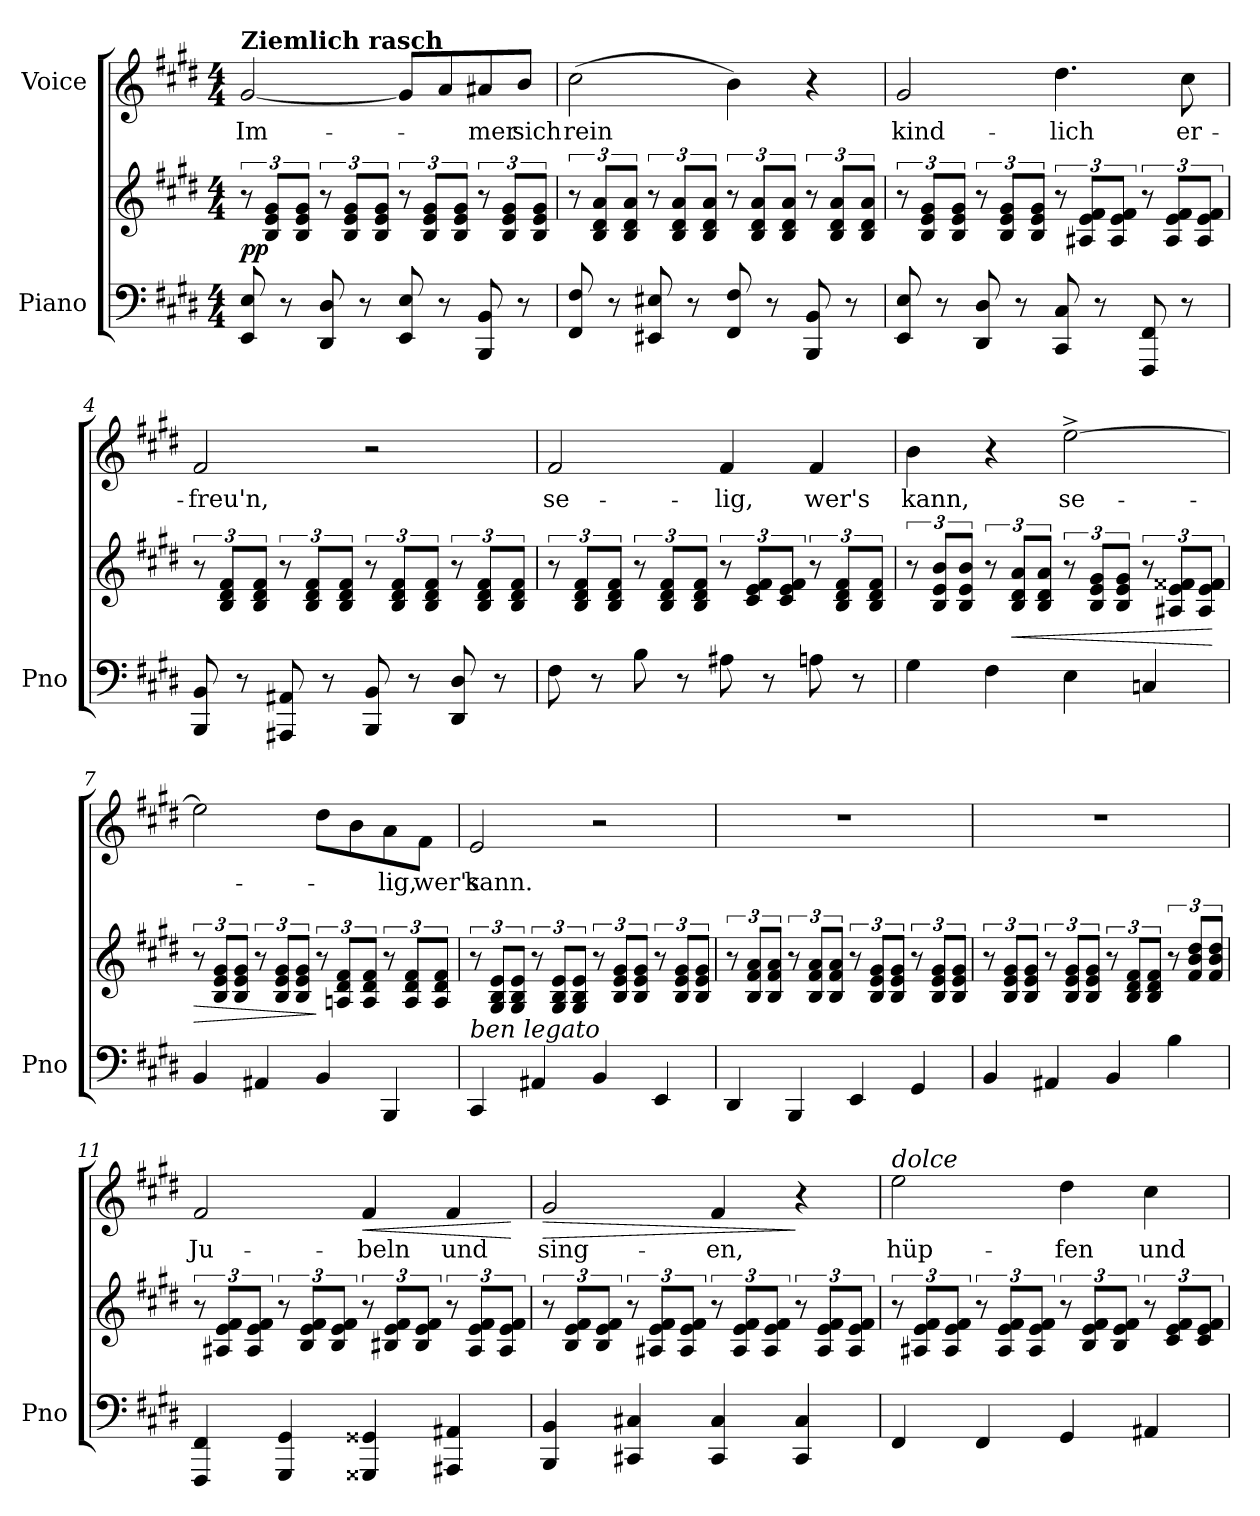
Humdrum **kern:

**kern	**kern	**dynam	**kern	**text	**dynam
*part2	*part2	*part2	*part1	*part1	*part1
*staff3	*staff2	*staff2/3	*staff1	*staff1	*staff1
*I"Piano	*	*	*I"Voice	*	*
*I'Pno	*	*	*	*	*
*clefF4	*clefG2	*	*clefG2	*	*
*k[f#c#g#d#]	*k[f#c#g#d#]	*	*k[f#c#g#d#]	*	*
*M4/4	*M4/4	*	*M4/4	*	*
=1	=1	=1	=1	=1	=1
!	!	!	!LO:TX:a:B:t=Ziemlich rasch	!	!
!	!	!LO:DY:b	!	!LO:LY:b	!
8EE/ 8E/	12r	pp	[2g#/	Im-	.
.	12B/ 12e/ 12g#/L	.	.	.	.
8r	.	.	.	.	.
.	12B/ 12e/ 12g#/J	.	.	.	.
8DD#/ 8D#/	12r	.	.	.	.
.	12B/ 12e/ 12g#/L	.	.	.	.
8r	.	.	.	.	.
.	12B/ 12e/ 12g#/J	.	.	.	.
8EE/ 8E/	12r	.	8g#/L]	.	.
.	12B/ 12e/ 12g#/L	.	.	.	.
8r	.	.	8a/	.	.
.	12B/ 12e/ 12g#/J	.	.	.	.
!	!	!	!	!LO:LY:b	!
8BBB/ 8BB/	12r	.	8a#X/	-mer	.
.	12B/ 12e/ 12g#/L	.	.	.	.
!	!	!	!	!LO:LY:b	!
8r	.	.	8b/J	sich	.
.	12B/ 12e/ 12g#/J	.	.	.	.
=2	=2	=2	=2	=2	=2
!	!	!	!	!LO:LY:b	!
8FF#/ 8F#/	12r	.	(>2cc#\	rein	.
.	12B/ 12d#/ 12a/L	.	.	.	.
8r	.	.	.	.	.
.	12B/ 12d#/ 12a/J	.	.	.	.
8EE#X/ 8E#X/	12r	.	.	.	.
.	12B/ 12d#/ 12a/L	.	.	.	.
8r	.	.	.	.	.
.	12B/ 12d#/ 12a/J	.	.	.	.
8FF#/ 8F#/	12r	.	4b\)	.	.
.	12B/ 12d#/ 12a/L	.	.	.	.
8r	.	.	.	.	.
.	12B/ 12d#/ 12a/J	.	.	.	.
8BBB/ 8BB/	12r	.	4r	.	.
.	12B/ 12d#/ 12a/L	.	.	.	.
8r	.	.	.	.	.
.	12B/ 12d#/ 12a/J	.	.	.	.
!!LO:LB:g=z
=3	=3	=3	=3	=3	=3
!	!	!	!	!LO:LY:b	!
8EE/ 8E/	12r	.	2g#/	kind-	.
.	12B/ 12e/ 12g#/L	.	.	.	.
8r	.	.	.	.	.
.	12B/ 12e/ 12g#/J	.	.	.	.
8DD#/ 8D#/	12r	.	.	.	.
.	12B/ 12e/ 12g#/L	.	.	.	.
8r	.	.	.	.	.
.	12B/ 12e/ 12g#/J	.	.	.	.
!	!	!	!	!LO:LY:b	!
8CC#/ 8C#/	12r	.	4.dd#\	-lich	.
.	12A#X/ 12e/ 12f#/L	.	.	.	.
8r	.	.	.	.	.
.	12A#/ 12e/ 12f#/J	.	.	.	.
8FFF#/ 8FF#/	12r	.	.	.	.
.	12A#/ 12e/ 12f#/L	.	.	.	.
!	!	!	!	!LO:LY:b	!
8r	.	.	8cc#\	er-	.
.	12A#/ 12e/ 12f#/J	.	.	.	.
=4	=4	=4	=4	=4	=4
!	!	!	!	!LO:LY:b	!
8BBB/ 8BB/	12r	.	2f#/	-freu'n,	.
.	12B/ 12d#/ 12f#/L	.	.	.	.
8r	.	.	.	.	.
.	12B/ 12d#/ 12f#/J	.	.	.	.
8AAA#X/ 8AA#X/	12r	.	.	.	.
.	12B/ 12d#/ 12f#/L	.	.	.	.
8r	.	.	.	.	.
.	12B/ 12d#/ 12f#/J	.	.	.	.
8BBB/ 8BB/	12r	.	2r	.	.
.	12B/ 12d#/ 12f#/L	.	.	.	.
8r	.	.	.	.	.
.	12B/ 12d#/ 12f#/J	.	.	.	.
8DD#/ 8D#/	12r	.	.	.	.
.	12B/ 12d#/ 12f#/L	.	.	.	.
8r	.	.	.	.	.
.	12B/ 12d#/ 12f#/J	.	.	.	.
=5	=5	=5	=5	=5	=5
!	!	!	!	!LO:LY:b	!
8F#\	12r	.	2f#/	se-	.
.	12B/ 12d#/ 12f#/L	.	.	.	.
8r	.	.	.	.	.
.	12B/ 12d#/ 12f#/J	.	.	.	.
8B\	12r	.	.	.	.
.	12B/ 12d#/ 12f#/L	.	.	.	.
8r	.	.	.	.	.
.	12B/ 12d#/ 12f#/J	.	.	.	.
!	!	!	!	!LO:LY:b	!
8A#X\	12r	.	4f#/	-lig,	.
.	12c#/ 12e/ 12f#/L	.	.	.	.
8r	.	.	.	.	.
.	12c#/ 12e/ 12f#/J	.	.	.	.
!	!	!	!	!LO:LY:b	!
8An\	12r	.	4f#/	wer's	.
.	12B/ 12d#/ 12f#/L	.	.	.	.
8r	.	.	.	.	.
.	12B/ 12d#/ 12f#/J	.	.	.	.
!!LO:LB:g=z
=6	=6	=6	=6	=6	=6
!	!	!	!	!LO:LY:b	!
4G#\	12r	.	4b\	kann,	.
.	12B/ 12e/ 12b/L	.	.	.	.
.	12B/ 12e/ 12b/J	.	.	.	.
4F#\	12r	.	4r	.	.
!	!	!LO:HP:b	!	!	!
.	12B/ 12d#/ 12a/L	<	.	.	.
.	12B/ 12d#/ 12a/J	.	.	.	.
!	!	!	!	!LO:LY:b	!
4E\	12r	.	[2ee^\	se-	.
.	12B/ 12e/ 12g#/L	.	.	.	.
.	12B/ 12e/ 12g#/J	.	.	.	.
4Cn/	12r	.	.	.	.
.	12A#X/ 12e/ 12f##X/L	.	.	.	.
.	12A#/ 12e/ 12f##/J	.	.	.	.
.	.	[	.	.	.
=7	=7	=7	=7	=7	=7
!	!	!LO:HP:b	!	!	!
4BB/	12r	>	2ee\]	.	.
.	12B/ 12e/ 12g#/L	.	.	.	.
.	12B/ 12e/ 12g#/J	.	.	.	.
4AA#X/	12r	.	.	.	.
.	12B/ 12e/ 12g#/L	.	.	.	.
.	12B/ 12e/ 12g#/J	.	.	.	.
4BB/	12r	]	8dd#\L	.	.
.	12An/ 12d#/ 12f#/L	.	.	.	.
.	.	.	8b\	.	.
.	12A/ 12d#/ 12f#/J	.	.	.	.
!	!	!	!	!LO:LY:b	!
4BBB/	12r	.	8a\	-lig,	.
.	12A/ 12d#/ 12f#/L	.	.	.	.
!	!	!	!	!LO:LY:b	!
.	.	.	8f#\J	wer's	.
.	12A/ 12d#/ 12f#/J	.	.	.	.
=8	=8	=8	=8	=8	=8
!LO:TX:a:i:t=ben legato	!	!	!	!	!
!	!	!	!	!LO:LY:b	!
4CC#/	12r	.	2e/	kann.	.
.	12G#/ 12B/ 12e/L	.	.	.	.
.	12G#/ 12B/ 12e/J	.	.	.	.
4AA#X/	12r	.	.	.	.
.	12G#/ 12B/ 12e/L	.	.	.	.
.	12G#/ 12B/ 12e/J	.	.	.	.
4BB/	12r	.	2r	.	.
.	12B/ 12e/ 12g#/L	.	.	.	.
.	12B/ 12e/ 12g#/J	.	.	.	.
4EE/	12r	.	.	.	.
.	12B/ 12e/ 12g#/L	.	.	.	.
.	12B/ 12e/ 12g#/J	.	.	.	.
!!LO:LB:g=z
=9	=9	=9	=9	=9	=9
4DD#/	12r	.	1r	.	.
.	12B/ 12f#/ 12a/L	.	.	.	.
.	12B/ 12f#/ 12a/J	.	.	.	.
4BBB/	12r	.	.	.	.
.	12B/ 12f#/ 12a/L	.	.	.	.
.	12B/ 12f#/ 12a/J	.	.	.	.
4EE/	12r	.	.	.	.
.	12B/ 12e/ 12g#/L	.	.	.	.
.	12B/ 12e/ 12g#/J	.	.	.	.
4GG#/	12r	.	.	.	.
.	12B/ 12e/ 12g#/L	.	.	.	.
.	12B/ 12e/ 12g#/J	.	.	.	.
=10	=10	=10	=10	=10	=10
4BB/	12r	.	1r	.	.
.	12B/ 12e/ 12g#/L	.	.	.	.
.	12B/ 12e/ 12g#/J	.	.	.	.
4AA#X/	12r	.	.	.	.
.	12B/ 12e/ 12g#/L	.	.	.	.
.	12B/ 12e/ 12g#/J	.	.	.	.
4BB/	12r	.	.	.	.
.	12B/ 12d#/ 12f#/L	.	.	.	.
.	12B/ 12d#/ 12f#/J	.	.	.	.
4B\	12r	.	.	.	.
.	12f#/ 12b/ 12dd#/L	.	.	.	.
.	12f#/ 12b/ 12dd#/J	.	.	.	.
=11	=11	=11	=11	=11	=11
!	!	!	!	!LO:LY:b	!
4FFF#/ 4FF#/	12r	.	2f#/	Ju-	.
.	12A#X/ 12e/ 12f#/L	.	.	.	.
.	12A#/ 12e/ 12f#/J	.	.	.	.
4GGG#/ 4GG#/	12r	.	.	.	.
.	12B/ 12e/ 12f#/L	.	.	.	.
.	12B/ 12e/ 12f#/J	.	.	.	.
!	!	!	!	!LO:LY:b	!LO:HP:b
4GGG##X/ 4GG##X/	12r	.	4f#/	-beln	<
.	12B#X/ 12e/ 12f#/L	.	.	.	.
.	12B#/ 12e/ 12f#/J	.	.	.	.
!	!	!	!	!LO:LY:b	!
4AAA#X/ 4AA#X/	12r	.	4f#/	und	.
.	12A#/ 12e/ 12f#/L	.	.	.	.
.	12A#/ 12e/ 12f#/J	.	.	.	.
.	.	.	.	.	[
!!LO:PB:g=z
=12	=12	=12	=12	=12	=12
!	!	!	!	!LO:LY:b	!LO:HP:b
4BBB/ 4BB/	12r	.	2g#/	sing-	>
.	12B/ 12e/ 12f#/L	.	.	.	.
.	12B/ 12e/ 12f#/J	.	.	.	.
4CC#X/ 4C#X/	12r	.	.	.	.
.	12A#X/ 12e/ 12f#/L	.	.	.	.
.	12A#/ 12e/ 12f#/J	.	.	.	.
!	!	!	!	!LO:LY:b	!
4CC#/ 4C#/	12r	.	4f#/	-en,	.
.	12A#/ 12e/ 12f#/L	.	.	.	.
.	12A#/ 12e/ 12f#/J	.	.	.	.
4CC#/ 4C#/	12r	.	4r	.	]
.	12A#/ 12e/ 12f#/L	.	.	.	.
.	12A#/ 12e/ 12f#/J	.	.	.	.
=13	=13	=13	=13	=13	=13
!	!	!	!LO:TX:a:i:t=dolce	!	!
!	!	!	!	!LO:LY:b	!
4FF#/	12r	.	2ee\	hüp-	.
.	12A#X/ 12e/ 12f#/L	.	.	.	.
.	12A#/ 12e/ 12f#/J	.	.	.	.
4FF#/	12r	.	.	.	.
.	12A#/ 12e/ 12f#/L	.	.	.	.
.	12A#/ 12e/ 12f#/J	.	.	.	.
!	!	!	!	!LO:LY:b	!
4GG#/	12r	.	4dd#\	-fen	.
.	12B/ 12e/ 12f#/L	.	.	.	.
.	12B/ 12e/ 12f#/J	.	.	.	.
!	!	!	!	!LO:LY:b	!
4AA#X/	12r	.	4cc#\	und	.
.	12c#/ 12e/ 12f#/L	.	.	.	.
.	12c#/ 12e/ 12f#/J	.	.	.	.
=	=	=	=	=	=
*-	*-	*-	*-	*-	*-
